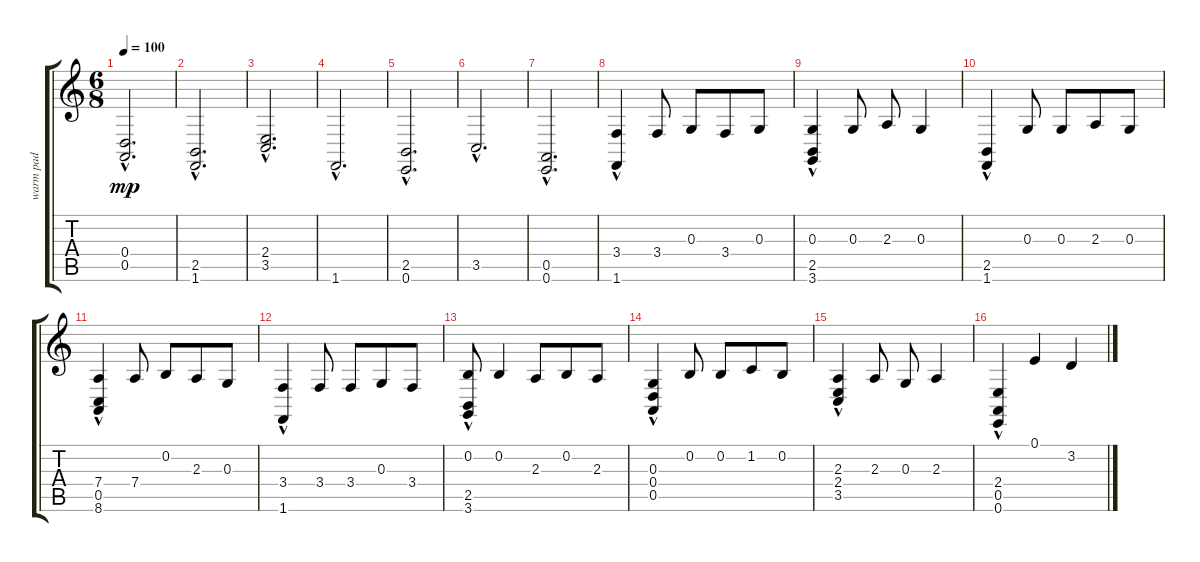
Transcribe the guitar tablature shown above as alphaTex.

\track ("warm pad" "warm pad") {instrument stringensemble1}
\staff {score tabs}
\tuning (E4 B3 G3 D3 A2 E2) {hide}
\ts (6 8)
\tempo 100
\clef g2
\ks c
(0.4{hac} 0.5{hac}).2{d dy mp} |
(2.5{hac} 1.6{hac}).2{d} |
(2.4{hac} 3.5{hac}).2{d} |
1.6{hac}.2{d} |
(2.5{hac} 0.6{hac}).2{d} |
3.5{hac}.2{d} |
(0.5{hac} 0.6{hac}).2{d} |
(3.4 1.6{hac}).4 3.4.8 0.3.8 3.4.8 0.3.8 |
(0.3 2.5{hac} 3.6{hac}).4 0.3.8 2.3.8 0.3.4 |
(2.5{hac} 1.6{hac}).4 0.3.8 0.3.8 2.3.8 0.3.8 |
(7.4 0.5{hac} 8.6{hac}).4 7.4.8 0.2.8 2.3.8 0.3.8 |
(3.4 1.6{hac}).4 3.4.8 3.4.8 0.3.8 3.4.8 |
(0.2 2.5{hac} 3.6{hac}).8 0.2.4 2.3.8 0.2.8 2.3.8 |
(0.3 0.4{hac} 0.5{hac}).4 0.2.8 0.2.8 1.2.8 0.2.8 |
(2.3 2.4{hac} 3.5{hac}).4 2.3.8 0.3.8 2.3.4 |
(2.4 0.5 0.6{hac}).4 0.1.4 3.2.4
